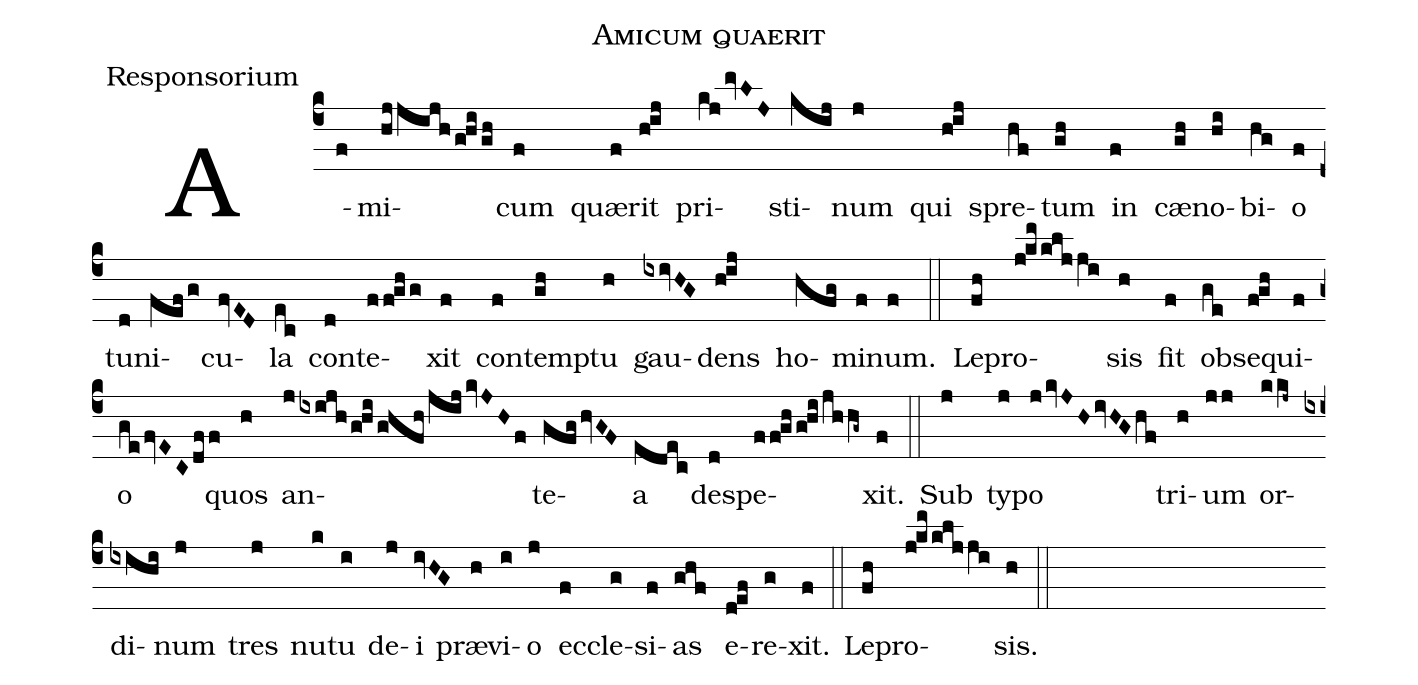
name:Amicum quaerit;
office-part:Responsorium;
%%
(c4)A(f)mi(hjjijhghigh)cum(f) quæ(f)rit(hij) pri(kjmvLJ)sti(kij)num(j) qui(hij) spre(hf)tum(gh) in(f) cæ(gh)no(hi)bi(hg)o(f) tu(d)ni(fefg)cu(fvED)la(ec) con(d)te(ffghg)xit(f) con(f)tem(gh)ptu(h) gau(ixivHG)dens(hij) ho(hfg)mi(f)num.(f) (::) Le(fh)pro(jkmkljji)sis(h) fit(f) ob(ge)se(fgh)qui(f)o(gefvECdff) quos(h) an(jixijhghighfhjijkvJHf)te(gfghvGF)a(edec) de(d)spe(ffghghijhhg~)xit.(f) (::) Sub(j) ty(j)po(jkvJHivHGhf) tri(h)um(jj) or(kkj~)di(ixihi)num(j) tres(j) nu(k)tu(i) de(j)i(ivHG) præ(h)vi(i)o(j) ec(f)cle(g)si(f)as(ghf) e(def)re(g)xit.(f) (::)  Le(fh)pro(jkmkljji)sis.(h) (::)
